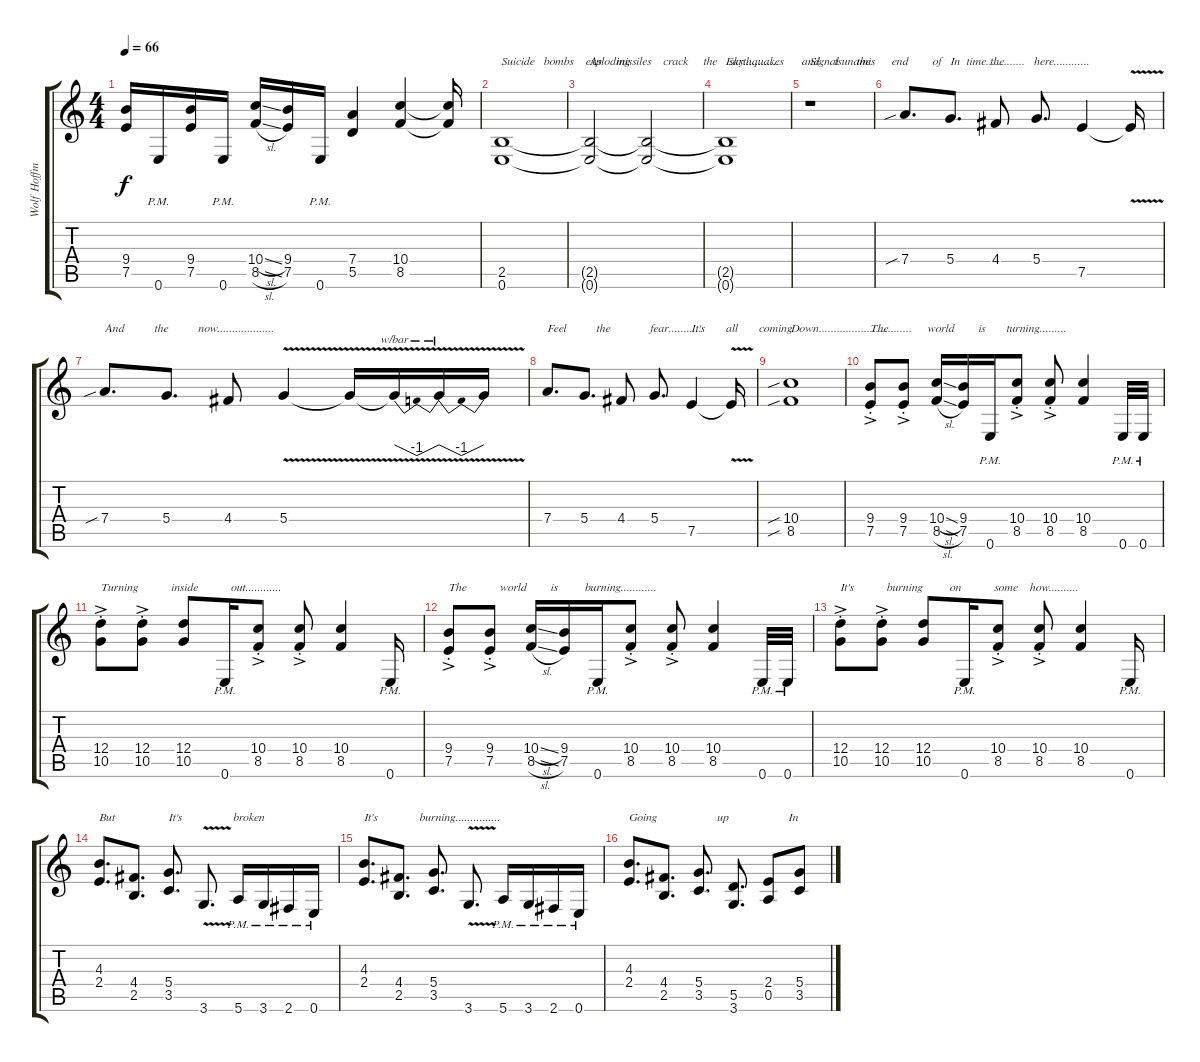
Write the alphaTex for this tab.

\track ("Wolf Hoffmann" "Wolf Hoffm") {instrument distortionguitar}
\staff {score tabs}
\tuning (E4 B3 G3 D3 A2 E2) {hide}
\ts (4 4)
\tempo 66
\clef g2
\ks c
(9.4 7.5).16{dy f} 0.6{pm}.16 (9.4 7.5).16 0.6{pm}.16 (10.4{sl} 8.5{sl}).16 (9.4 7.5).16 0.6{pm}.16 (7.4 5.5).4 (10.4 8.5).4 (10.4{t} 8.5{t}).16 |
(2.5 0.6).1{txt "Suicide   bombs    exploding"} |
(2.5{t} 0.6{t}).2{txt "As     missiles    crack     the    sky............"} (2.5{t} 0.6{t}).2 |
(2.5{t} 0.6{t}).1{txt "Earthquakes      and     tsunamis"} |
r.1{txt "Signal      the       end        of        time............."} |
7.4{sib}.8{d} 5.4.8{d txt "In          the          here............"} 4.4.8 5.4.8{d} 7.5.4 7.5{v t}.16 |
7.4{sib}.8{d txt "And          the          now..................."} 5.4.8{d} 4.4.8 5.4{v}.4 5.4{v t}.16 5.4{v t}.16{tbe (dip default 0 0 30 -4 60 0)} 5.4{v t}.16{tbe (dip default 0 0 30 -4 60 0)} 5.4{v t}.16 |
7.4.8{d txt "Feel          the             fear..........."} 5.4.8{d} 4.4.8 5.4.8{d} 7.5.4{txt "It's       all       coming"} 7.5{v t}.16 |
(10.4{sib} 8.5{sib}).1{txt "Down..............................."} |
(9.4{ac st} 7.5{ac st}).8{txt "The             world        is       turning........."} (9.4{ac st} 7.5{ac st}).8 (10.4{sl} 8.5{sl}).16 (9.4 7.5).16 0.6{pm}.16 (10.4{ac st} 8.5{ac st}).8 (10.4{ac st} 8.5{ac st}).8 (10.4 8.5).4 0.6{pm}.32 0.6{pm}.32 |
(12.4{ac st} 10.5{ac st}).8{txt "Turning           inside           out............"} (12.4{ac st} 10.5{ac st}).8 (12.4 10.5).8 0.6{pm}.16 (10.4{ac st} 8.5{ac st}).8 (10.4{ac st} 8.5{ac st}).8 (10.4 8.5).4 0.6{pm}.16 |
(9.4{ac st} 7.5{ac st}).8{txt "The           world        is         burning............"} (9.4{ac st} 7.5{ac st}).8 (10.4{sl} 8.5{sl}).16 (9.4 7.5).16 0.6{pm}.16 (10.4{ac st} 8.5{ac st}).8 (10.4{ac st} 8.5{ac st}).8 (10.4 8.5).4 0.6{pm}.32 0.6{pm}.32 |
(12.4{ac st} 10.5{ac st}).8{txt "It's           burning         on           some    how.........."} (12.4{ac st} 10.5{ac st}).8 (12.4 10.5).8 0.6{pm}.16 (10.4{ac st} 8.5{ac st}).8 (10.4{ac st} 8.5{ac st}).8 (10.4 8.5).4 0.6{pm}.16 |
(4.3 2.4).8{d txt "But                  It's                 broken"} (4.4 2.5).8{d} (5.4 3.5).8{d} 3.6{v}.8{d} 5.6{pm}.16 3.6{pm}.16 2.6{pm}.16 0.6{pm}.16 |
(4.3 2.4).8{d txt "It's              burning..............."} (4.4 2.5).8{d} (5.4 3.5).8{d} 3.6{v}.8{d} 5.6{pm}.16 3.6{pm}.16 2.6{pm}.16 0.6{pm}.16 |
(4.3 2.4).8{d txt "Going                    up                    In"} (4.4 2.5).8{d} (5.4 3.5).8{d} (5.5 3.6).8{d} (2.4 0.5).8 (5.4 3.5).8
